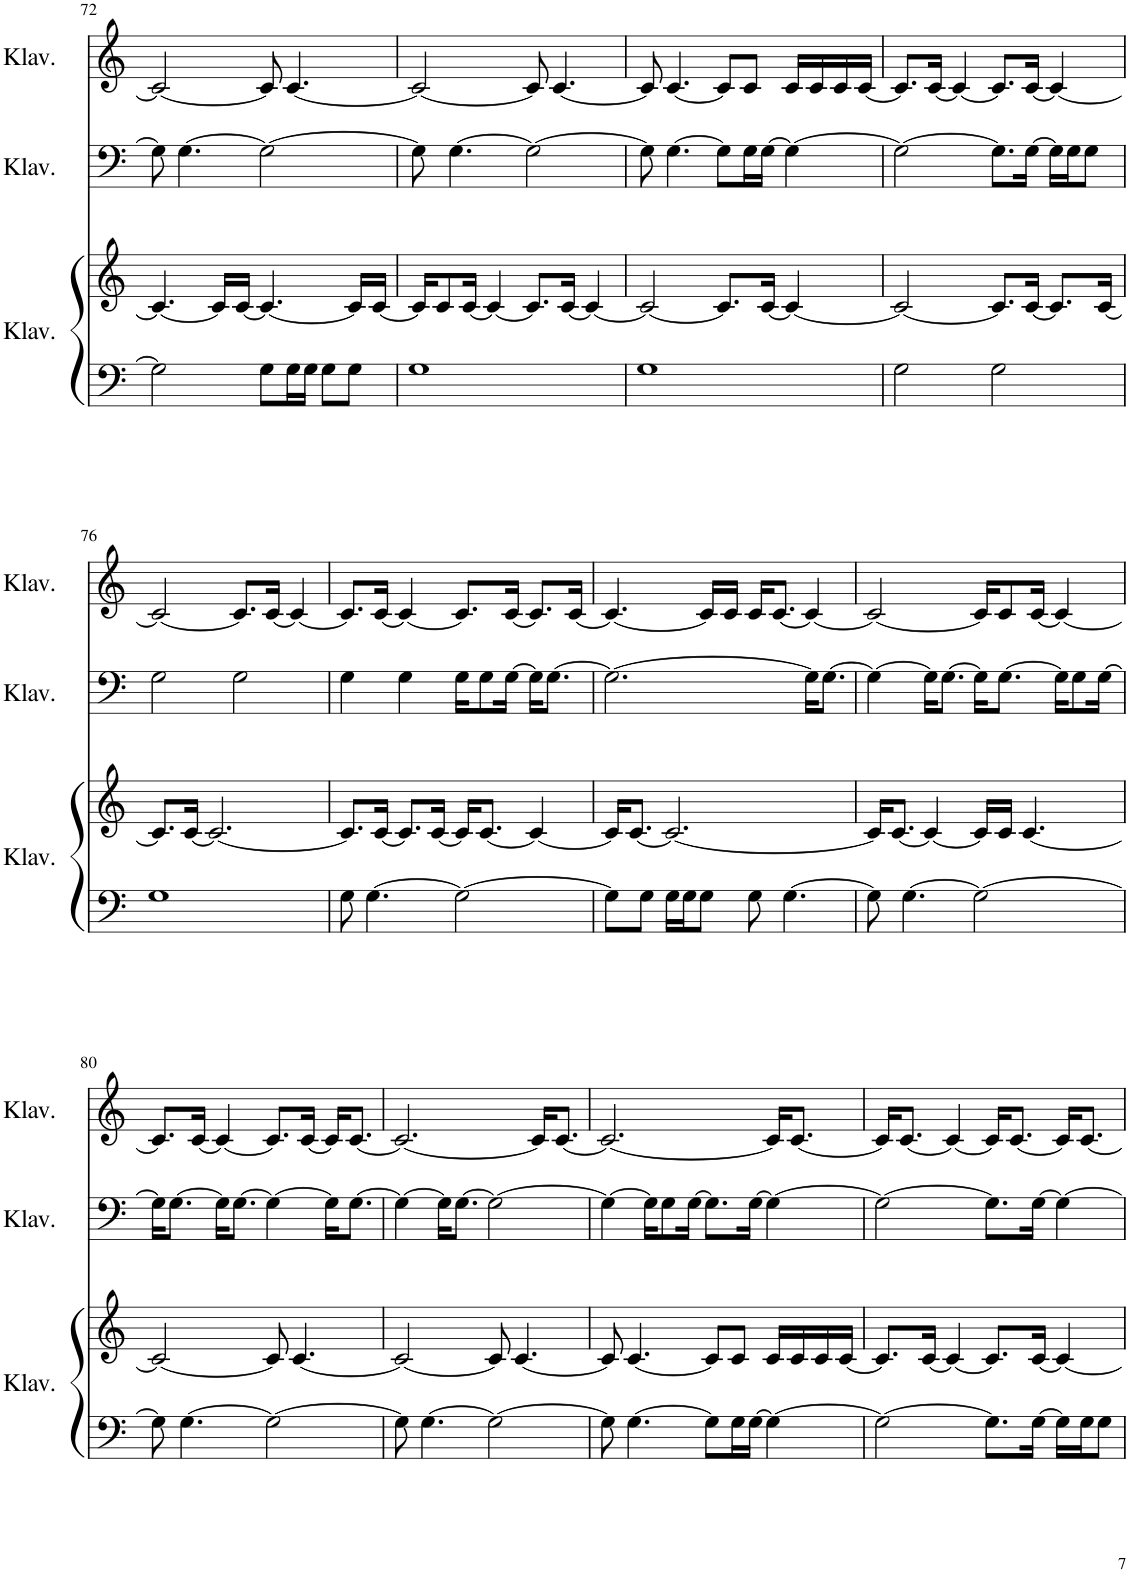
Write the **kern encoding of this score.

**kern	**kern	**kern	**kern
*part3	*part3	*part2	*part1
*staff4	*staff3	*staff2	*staff1
*I"Klavier	*	*I"Klavier	*I"Klavier
*I'Klav.	*	*I'Klav.	*I'Klav.
!!LO:PB:g=z
*clefF4	*clefG2	*clefF4	*clefG2
*k[]	*k[]	*k[]	*k[]
*M4/4	*M4/4	*M4/4	*M4/4
=72	=72	=72	=72
2G\]	4.c/_	8G\]	2c/_
.	.	[4.G\	.
.	16c/LL]	.	.
.	[16c/JJ	.	.
8G\L	4.c/_	2G\_	8c/]
16G\L	.	.	[4.c/
16G\JJ	.	.	.
8G\L	.	.	.
8G\J	16c/LL]	.	.
.	[16c/JJ	.	.
=73	=73	=73	=73
1G	16c/KL]	8G\]	2c/_
.	8c/	.	.
.	.	[4.G\	.
.	[16c/Jk	.	.
.	4c/_	.	.
.	8.c/L]	2G\_	8c/]
.	.	.	[4.c/
.	[16c/Jk	.	.
.	4c/_	.	.
=74	=74	=74	=74
1G	2c/_	8G\]	8c/]
.	.	[4.G\	[4.c/
.	8.c/L]	8G\L]	8c/L]
.	.	16G\L	8c/J
.	[16c/Jk	[16G\JJ	.
.	4c/_	4G\_	16c/LL
.	.	.	16c/
.	.	.	16c/
.	.	.	[16c/JJ
=75	=75	=75	=75
2G\	2c/_	2G\_	8.c/L]
.	.	.	[16c/Jk
.	.	.	4c/_
2G\	8.c/L]	8.G\L]	8.c/L]
.	[16c/Jk	[16G\Jk	[16c/Jk
.	8.c/L]	16G\LL]	4c/_
.	.	16G\J	.
.	.	8G\J	.
.	[16c/Jk	.	.
!!LO:LB:g=z
=76	=76	=76	=76
1G	8.c/L]	2G\	2c/_
.	[16c/Jk	.	.
.	2.c/_	.	.
.	.	2G\	8.c/L]
.	.	.	[16c/Jk
.	.	.	4c/_
=77	=77	=77	=77
8G\	8.c/L]	4G\	8.c/L]
[4.G\	.	.	.
.	[16c/Jk	.	[16c/Jk
.	8.c/L]	4G\	4c/_
.	[16c/Jk	.	.
2G\_	16c/KL]	16G\KL	8.c/L]
.	[8.c/J	8G\	.
.	.	[16G\Jk	[16c/Jk
.	4c/_	16G\KL]	8.c/L]
.	.	[8.G\J	.
.	.	.	[16c/Jk
=78	=78	=78	=78
8G\L]	16c/KL]	2.G\_	4.c/_
.	[8.c/J	.	.
8G\J	.	.	.
16G\LL	2.c/_	.	.
16G\J	.	.	.
8G\J	.	.	16c/LL]
.	.	.	16c/JJ
8G\	.	.	16c/KL
.	.	.	[8.c/J
[4.G\	.	.	.
.	.	16G\KL]	4c/_
.	.	[8.G\J	.
=79	=79	=79	=79
8G\]	16c/KL]	4G\_	2c/_
.	[8.c/J	.	.
[4.G\	.	.	.
.	4c/_	16G\KL]	.
.	.	[8.G\J	.
2G\_	16c/LL]	16G\KL]	16c/KL]
.	16c/JJ	[8.G\J	8c/
.	[4.c/	.	.
.	.	.	[16c/Jk
.	.	16G\KL]	4c/_
.	.	8G\	.
.	.	[16G\Jk	.
!!LO:LB:g=z
=80	=80	=80	=80
8G\]	2c/_	16G\KL]	8.c/L]
.	.	[8.G\J	.
[4.G\	.	.	.
.	.	.	[16c/Jk
.	.	16G\KL]	4c/_
.	.	[8.G\J	.
2G\_	8c/]	4G\_	8.c/L]
.	[4.c/	.	.
.	.	.	[16c/Jk
.	.	16G\KL]	16c/KL]
.	.	[8.G\J	[8.c/J
=81	=81	=81	=81
8G\]	2c/_	4G\_	2.c/_
[4.G\	.	.	.
.	.	16G\KL]	.
.	.	[8.G\J	.
2G\_	8c/]	2G\_	.
.	[4.c/	.	.
.	.	.	16c/KL]
.	.	.	[8.c/J
=82	=82	=82	=82
8G\]	8c/]	4G\_	2.c/_
[4.G\	[4.c/	.	.
.	.	16G\KL]	.
.	.	8G\	.
.	.	[16G\Jk	.
8G\L]	8c/L]	8.G\L]	.
16G\L	8c/J	.	.
[16G\JJ	.	[16G\Jk	.
4G\_	16c/LL	4G\_	16c/KL]
.	16c/	.	[8.c/J
.	16c/	.	.
.	[16c/JJ	.	.
=83	=83	=83	=83
2G\_	8.c/L]	2G\_	16c/KL]
.	.	.	[8.c/J
.	[16c/Jk	.	.
.	4c/_	.	4c/_
8.G\L]	8.c/L]	8.G\L]	16c/KL]
.	.	.	[8.c/J
[16G\Jk	[16c/Jk	[16G\Jk	.
16G\LL]	4c/_	4G\_	16c/KL]
16G\J	.	.	[8.c/J
8G\J	.	.	.
=	=	=	=
*-	*-	*-	*-
